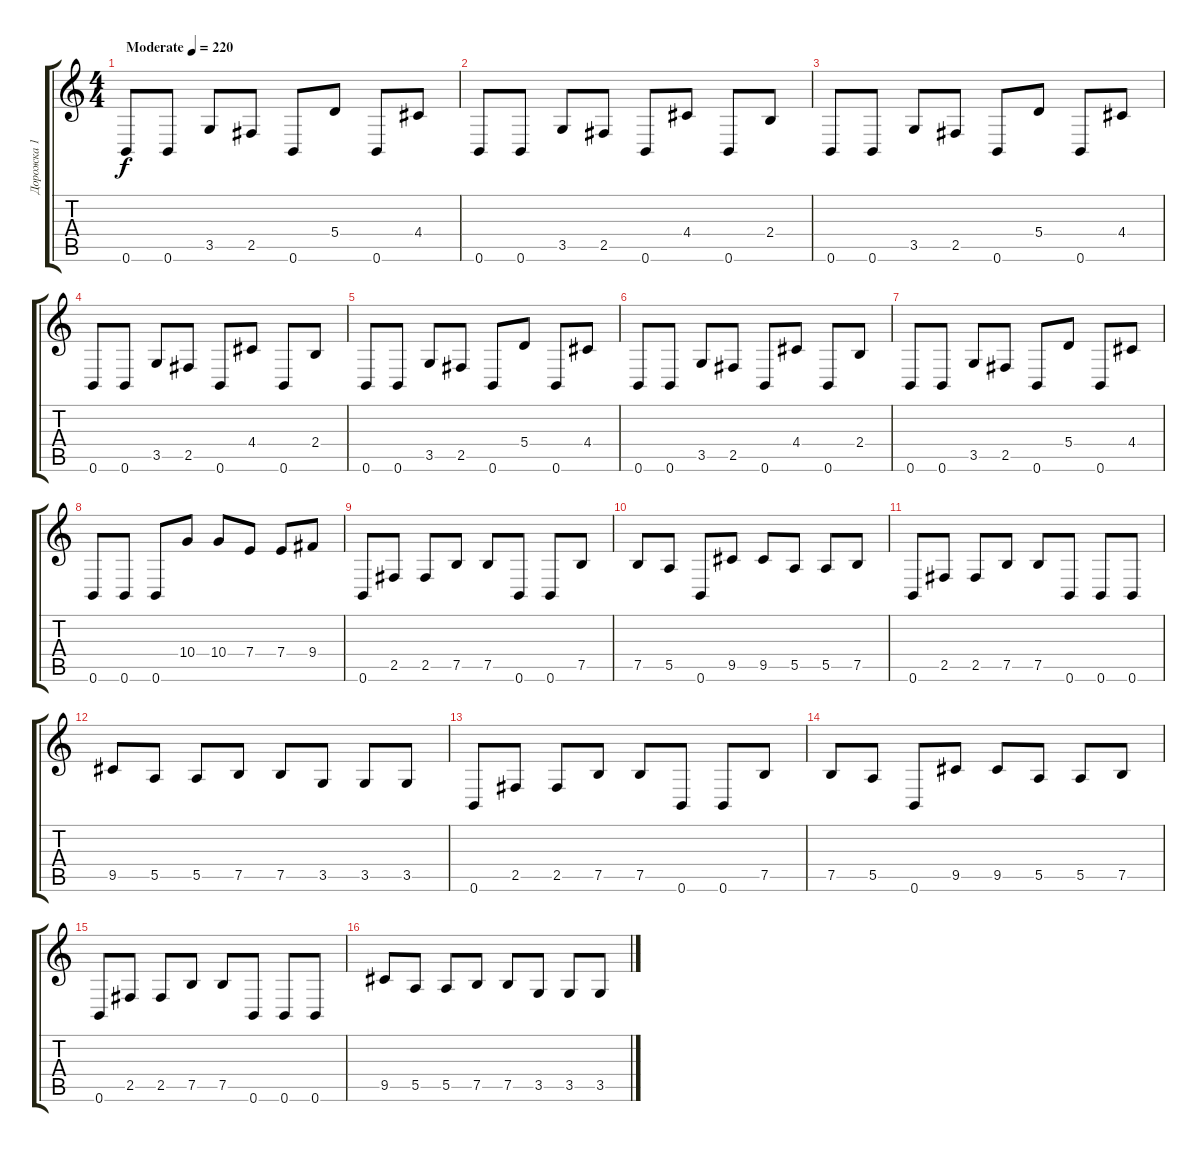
\track ("Дорожка 1" "Дорожка 1") {instrument distortionguitar}
\staff {score tabs}
\tuning (B3 Gb3 D3 A2 E2 B1) {hide}
\ts (4 4)
\tempo (220 "Moderate")
\clef g2
\ks c
0.6.8{dy f instrument distortionguitar} 0.6.8 3.5.8 2.5.8 0.6.8 5.4.8 0.6.8 4.4.8 |
0.6.8 0.6.8 3.5.8 2.5.8 0.6.8 4.4.8 0.6.8 2.4.8 |
0.6.8 0.6.8 3.5.8 2.5.8 0.6.8 5.4.8 0.6.8 4.4.8 |
0.6.8 0.6.8 3.5.8 2.5.8 0.6.8 4.4.8 0.6.8 2.4.8 |
0.6.8 0.6.8 3.5.8 2.5.8 0.6.8 5.4.8 0.6.8 4.4.8 |
0.6.8 0.6.8 3.5.8 2.5.8 0.6.8 4.4.8 0.6.8 2.4.8 |
0.6.8 0.6.8 3.5.8 2.5.8 0.6.8 5.4.8 0.6.8 4.4.8 |
0.6.8 0.6.8 0.6.8 10.4.8 10.4.8 7.4.8 7.4.8 9.4.8 |
0.6.8 2.5.8 2.5.8 7.5.8 7.5.8 0.6.8 0.6.8 7.5.8 |
7.5.8 5.5.8 0.6.8 9.5.8 9.5.8 5.5.8 5.5.8 7.5.8 |
0.6.8 2.5.8 2.5.8 7.5.8 7.5.8 0.6.8 0.6.8 0.6.8 |
9.5.8 5.5.8 5.5.8 7.5.8 7.5.8 3.5.8 3.5.8 3.5.8 |
0.6.8 2.5.8 2.5.8 7.5.8 7.5.8 0.6.8 0.6.8 7.5.8 |
7.5.8 5.5.8 0.6.8 9.5.8 9.5.8 5.5.8 5.5.8 7.5.8 |
0.6.8 2.5.8 2.5.8 7.5.8 7.5.8 0.6.8 0.6.8 0.6.8 |
9.5.8 5.5.8 5.5.8 7.5.8 7.5.8 3.5.8 3.5.8 3.5.8
